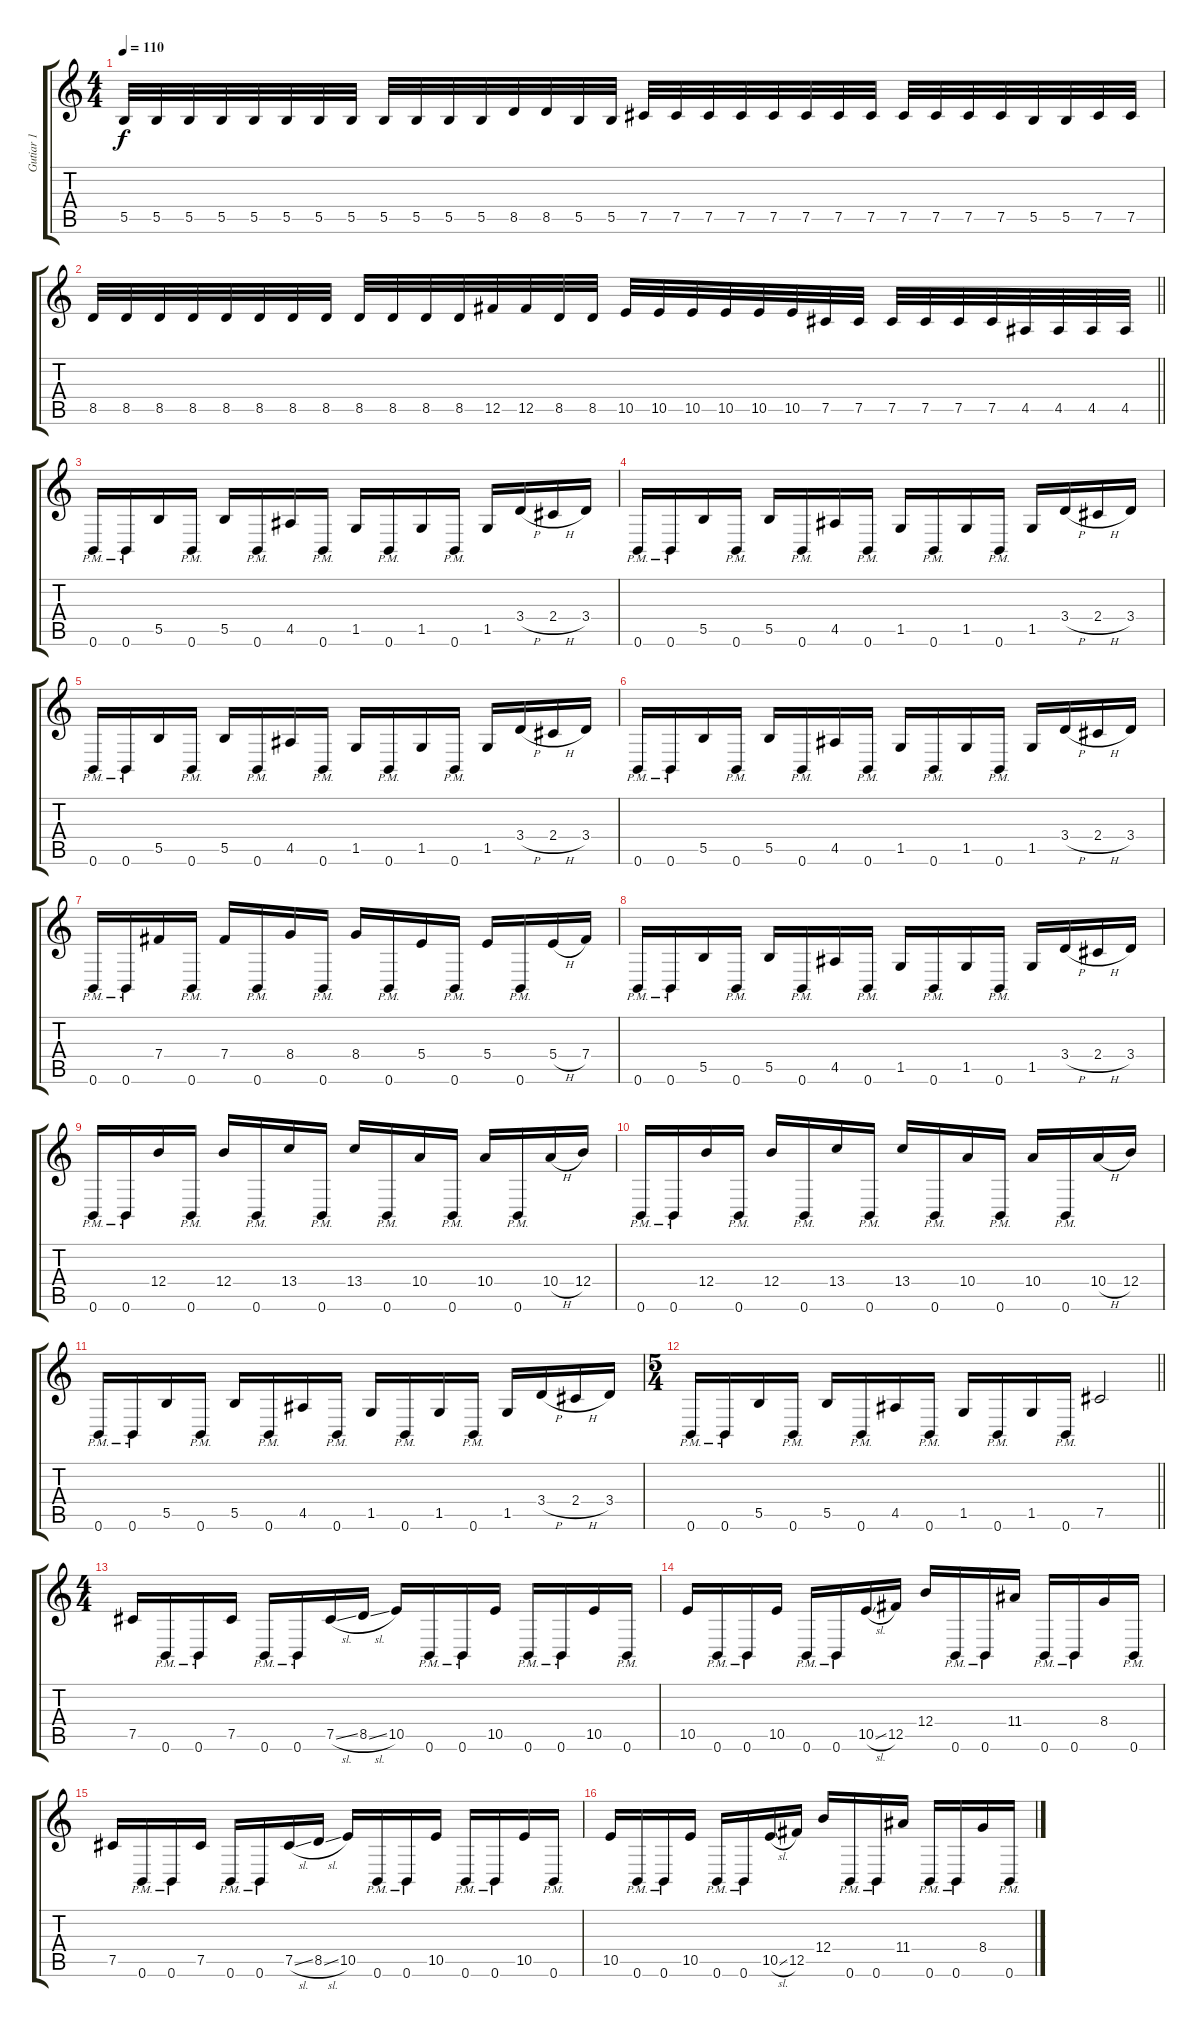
\track ("Gutiar 1" "Gutiar 1") {instrument distortionguitar}
\staff {score tabs}
\tuning (Db4 Ab3 E3 B2 Gb2 B1) {hide}
\ts (4 4)
\tempo 110
\clef g2
\ks c
5.5.32{dy f} 5.5.32 5.5.32 5.5.32 5.5.32 5.5.32 5.5.32 5.5.32 5.5.32 5.5.32 5.5.32 5.5.32 8.5.32 8.5.32 5.5.32 5.5.32 7.5.32 7.5.32 7.5.32 7.5.32 7.5.32 7.5.32 7.5.32 7.5.32 7.5.32 7.5.32 7.5.32 7.5.32 5.5.32 5.5.32 7.5.32 7.5.32 |
\barLineRight lightlight
8.5.32 8.5.32 8.5.32 8.5.32 8.5.32 8.5.32 8.5.32 8.5.32 8.5.32 8.5.32 8.5.32 8.5.32 12.5.32 12.5.32 8.5.32 8.5.32 10.5.32 10.5.32 10.5.32 10.5.32 10.5.32 10.5.32 7.5.32 7.5.32 7.5.32 7.5.32 7.5.32 7.5.32 4.5.32 4.5.32 4.5.32 4.5.32 |
\section ("" "")
0.6{pm}.16 0.6{pm}.16 5.5.16 0.6{pm}.16 5.5.16 0.6{pm}.16 4.5.16 0.6{pm}.16 1.5.16 0.6{pm}.16 1.5.16 0.6{pm}.16 1.5.16 3.4{h}.16 2.4{h}.16 3.4.16 |
0.6{pm}.16 0.6{pm}.16 5.5.16 0.6{pm}.16 5.5.16 0.6{pm}.16 4.5.16 0.6{pm}.16 1.5.16 0.6{pm}.16 1.5.16 0.6{pm}.16 1.5.16 3.4{h}.16 2.4{h}.16 3.4.16 |
0.6{pm}.16 0.6{pm}.16 5.5.16 0.6{pm}.16 5.5.16 0.6{pm}.16 4.5.16 0.6{pm}.16 1.5.16 0.6{pm}.16 1.5.16 0.6{pm}.16 1.5.16 3.4{h}.16 2.4{h}.16 3.4.16 |
0.6{pm}.16 0.6{pm}.16 5.5.16 0.6{pm}.16 5.5.16 0.6{pm}.16 4.5.16 0.6{pm}.16 1.5.16 0.6{pm}.16 1.5.16 0.6{pm}.16 1.5.16 3.4{h}.16 2.4{h}.16 3.4.16 |
0.6{pm}.16 0.6{pm}.16 7.4.16 0.6{pm}.16 7.4.16 0.6{pm}.16 8.4.16 0.6{pm}.16 8.4.16 0.6{pm}.16 5.4.16 0.6{pm}.16 5.4.16 0.6{pm}.16 5.4{h}.16 7.4.16 |
0.6{pm}.16 0.6{pm}.16 5.5.16 0.6{pm}.16 5.5.16 0.6{pm}.16 4.5.16 0.6{pm}.16 1.5.16 0.6{pm}.16 1.5.16 0.6{pm}.16 1.5.16 3.4{h}.16 2.4{h}.16 3.4.16 |
0.6{pm}.16 0.6{pm}.16 12.4.16 0.6{pm}.16 12.4.16 0.6{pm}.16 13.4.16 0.6{pm}.16 13.4.16 0.6{pm}.16 10.4.16 0.6{pm}.16 10.4.16 0.6{pm}.16 10.4{h}.16 12.4.16 |
0.6{pm}.16 0.6{pm}.16 12.4.16 0.6{pm}.16 12.4.16 0.6{pm}.16 13.4.16 0.6{pm}.16 13.4.16 0.6{pm}.16 10.4.16 0.6{pm}.16 10.4.16 0.6{pm}.16 10.4{h}.16 12.4.16 |
0.6{pm}.16 0.6{pm}.16 5.5.16 0.6{pm}.16 5.5.16 0.6{pm}.16 4.5.16 0.6{pm}.16 1.5.16 0.6{pm}.16 1.5.16 0.6{pm}.16 1.5.16 3.4{h}.16 2.4{h}.16 3.4.16 |
\ts (5 4)
\barLineRight lightlight
0.6{pm}.16 0.6{pm}.16 5.5.16 0.6{pm}.16 5.5.16 0.6{pm}.16 4.5.16 0.6{pm}.16 1.5.16 0.6{pm}.16 1.5.16 0.6{pm}.16 7.5.2 |
\ts (4 4)
\section ("" "")
7.5.16 0.6{pm}.16 0.6{pm}.16 7.5.16 0.6{pm}.16 0.6{pm}.16 7.5{sl}.16 8.5{sl}.16 10.5.16 0.6{pm}.16 0.6{pm}.16 10.5.16 0.6{pm}.16 0.6{pm}.16 10.5.16 0.6{pm}.16 |
10.5.16 0.6{pm}.16 0.6{pm}.16 10.5.16 0.6{pm}.16 0.6{pm}.16 10.5{sl}.16 12.5.16 12.4.16 0.6{pm}.16 0.6{pm}.16 11.4.16 0.6{pm}.16 0.6{pm}.16 8.4.16 0.6{pm}.16 |
7.5.16 0.6{pm}.16 0.6{pm}.16 7.5.16 0.6{pm}.16 0.6{pm}.16 7.5{sl}.16 8.5{sl}.16 10.5.16 0.6{pm}.16 0.6{pm}.16 10.5.16 0.6{pm}.16 0.6{pm}.16 10.5.16 0.6{pm}.16 |
10.5.16 0.6{pm}.16 0.6{pm}.16 10.5.16 0.6{pm}.16 0.6{pm}.16 10.5{sl}.16 12.5.16 12.4.16 0.6{pm}.16 0.6{pm}.16 11.4.16 0.6{pm}.16 0.6{pm}.16 8.4.16 0.6{pm}.16
